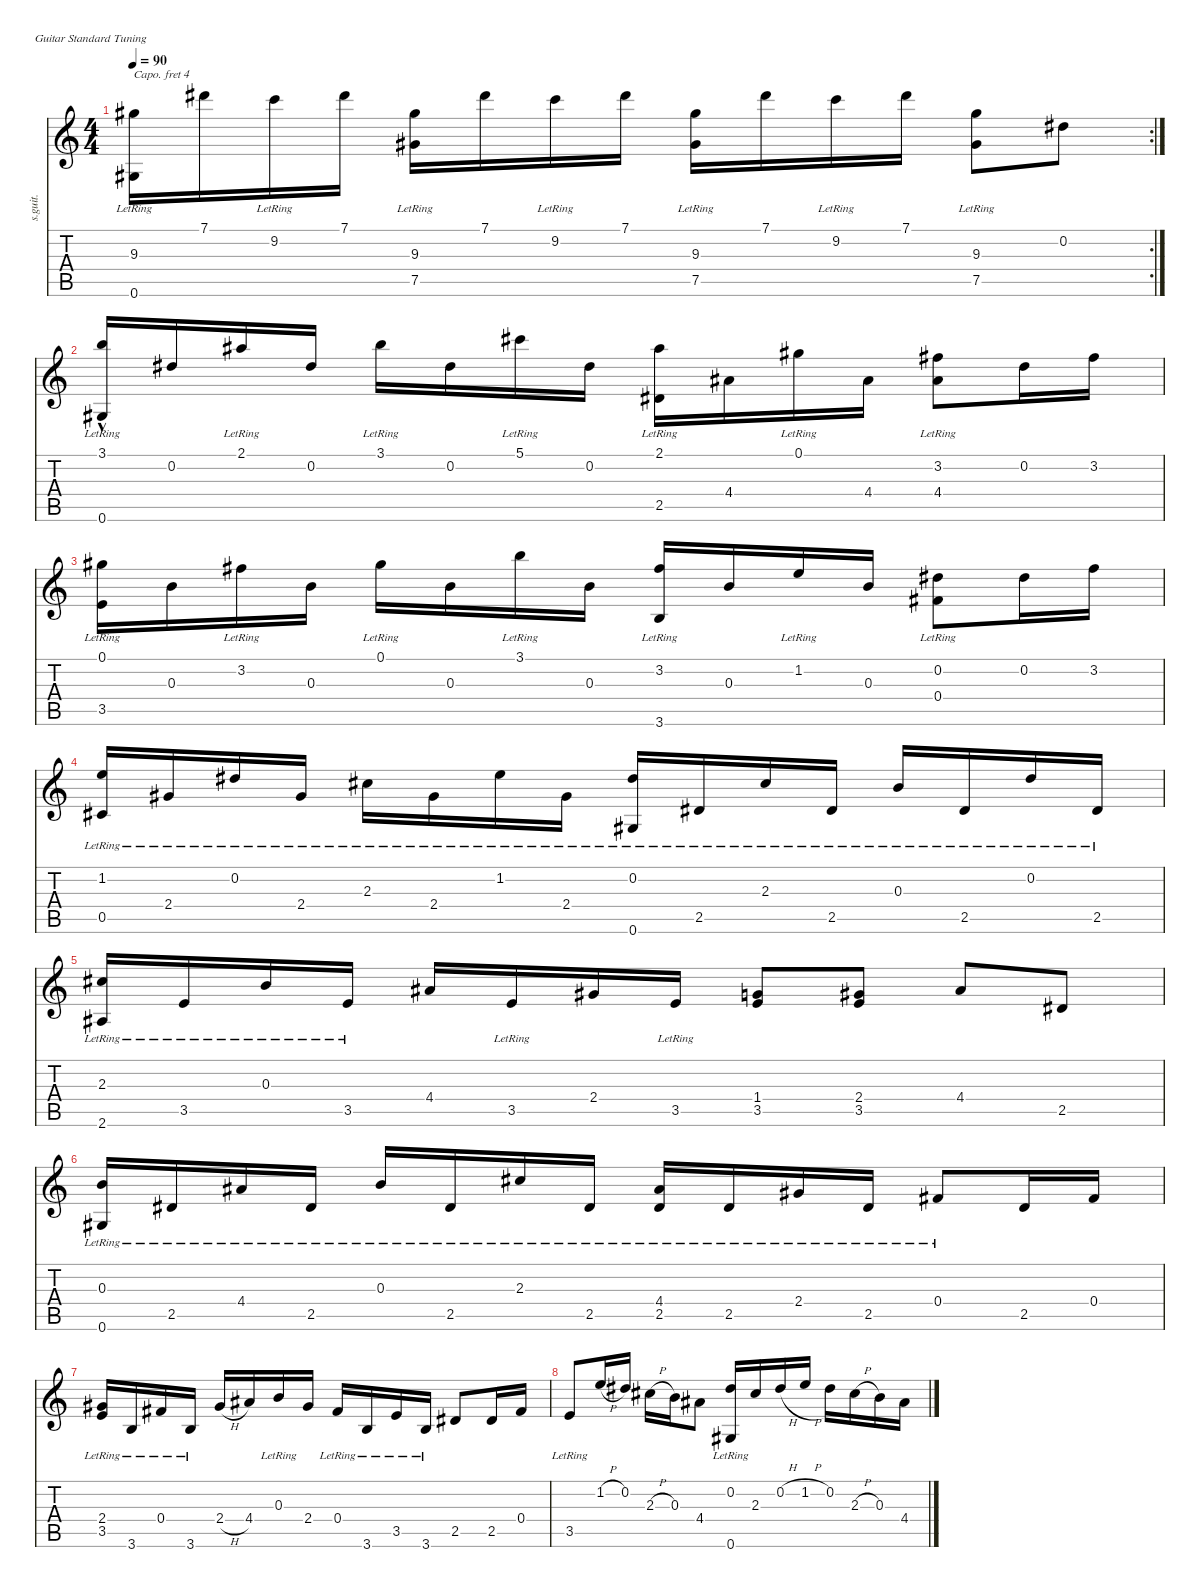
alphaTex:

\defaultSystemsLayout 4
\hideDynamics
\bracketExtendMode nobrackets
\track ("音轨 1" "s.guit.") {instrument acousticguitarsteel}
\staff {score tabs}
\capo 4
\tuning (E4 B3 G3 D3 A2 E2)
\rc 2
\ts (4 4)
\tempo 90
\clef g2
\ks c
(9.3{lr acc #} 0.6{lr acc #}).16{dy f} 7.1{acc #}.16 9.2{lr}.16 7.1{acc #}.16 (9.3{lr acc #} 7.5{lr acc #}).16 7.1{acc #}.16 9.2{lr}.16 7.1{acc #}.16 (9.3{lr acc #} 7.5{lr acc #}).16 7.1{acc #}.16 9.2{lr}.16 7.1{acc #}.16 (9.3{lr acc #} 7.5{lr acc #}).8 0.2{acc #}.8 |
(3.1{lr} 0.6{hac lr acc #}).16 0.2{acc #}.16 2.1{lr acc #}.16 0.2{acc #}.16 3.1{lr}.16 0.2{acc #}.16 5.1{lr acc #}.16 0.2{acc #}.16 (2.1{lr acc #} 2.5{lr acc #}).16 4.4{acc #}.16 0.1{lr acc #}.16 4.4{acc #}.16 (3.2{lr acc #} 4.4{lr acc #}).8 0.2{acc #}.16 3.2{acc #}.16 |
(0.1{lr acc #} 3.5{lr}).16 0.3.16 3.2{lr acc #}.16 0.3.16 0.1{lr acc #}.16 0.3.16 3.1{lr}.16 0.3.16 (3.2{lr acc #} 3.6{lr}).16 0.3.16 1.2{lr}.16 0.3.16 (0.2{lr acc #} 0.4{lr acc #}).8 0.2{acc #}.16 3.2{acc #}.16 |
(1.2{lr} 0.5{lr acc #}).16 2.4{lr acc #}.16 0.2{lr acc #}.16 2.4{lr acc #}.16 2.3{lr acc #}.16 2.4{lr acc #}.16 1.2{lr}.16 2.4{lr acc #}.16 (0.2{lr acc #} 0.6{lr acc #}).16 2.5{lr acc #}.16 2.3{lr acc #}.16 2.5{lr acc #}.16 0.3{lr}.16 2.5{lr acc #}.16 0.2{lr acc #}.16 2.5{lr acc #}.16 |
(2.3{lr acc #} 2.6{lr acc #}).16 3.5{lr}.16 0.3{lr}.16 3.5{lr}.16 4.4{acc #}.16 3.5{lr}.16 2.4{acc #}.16 3.5{lr}.16 (1.4 3.5).8{dy ff} (2.4{acc #} 3.5).8 4.4{acc #}.8{dy f} 2.5{acc #}.8{dy ff} |
(0.3{lr} 0.6{lr acc #}).16{dy f} 2.5{lr acc #}.16 4.4{lr acc #}.16 2.5{lr acc #}.16 0.3{lr}.16 2.5{lr acc #}.16 2.3{lr acc #}.16 2.5{lr acc #}.16 (4.4{lr acc #} 2.5{lr acc #}).16 2.5{lr acc #}.16 2.4{lr acc #}.16 2.5{lr acc #}.16 0.4{lr acc #}.8 2.5{acc #}.16 0.4{acc #}.16 |
(2.4{lr acc #} 3.5{lr}).16 3.6{lr}.16 0.4{lr acc #}.16 3.6{lr}.16 2.4{h acc #}.16 4.4{acc #}.16 0.3{lr}.16 2.4{acc #}.16 0.4{lr acc #}.16 3.6{lr}.16 3.5{lr}.16 3.6{lr}.16 2.5{acc #}.8 2.5{acc #}.16 0.4{acc #}.16 |
3.5{lr}.8{dy ff} 1.2{h}.16{dy f} 0.2{acc #}.16 2.3{h acc #}.16 0.3.16 4.4{acc #}.8 (0.2{lr acc #} 0.6{lr acc #}).16 2.3{acc #}.16 0.2{h acc #}.16 1.2{h}.16 0.2{acc #}.16 2.3{h acc #}.16 0.3.16 4.4{acc #}.16
